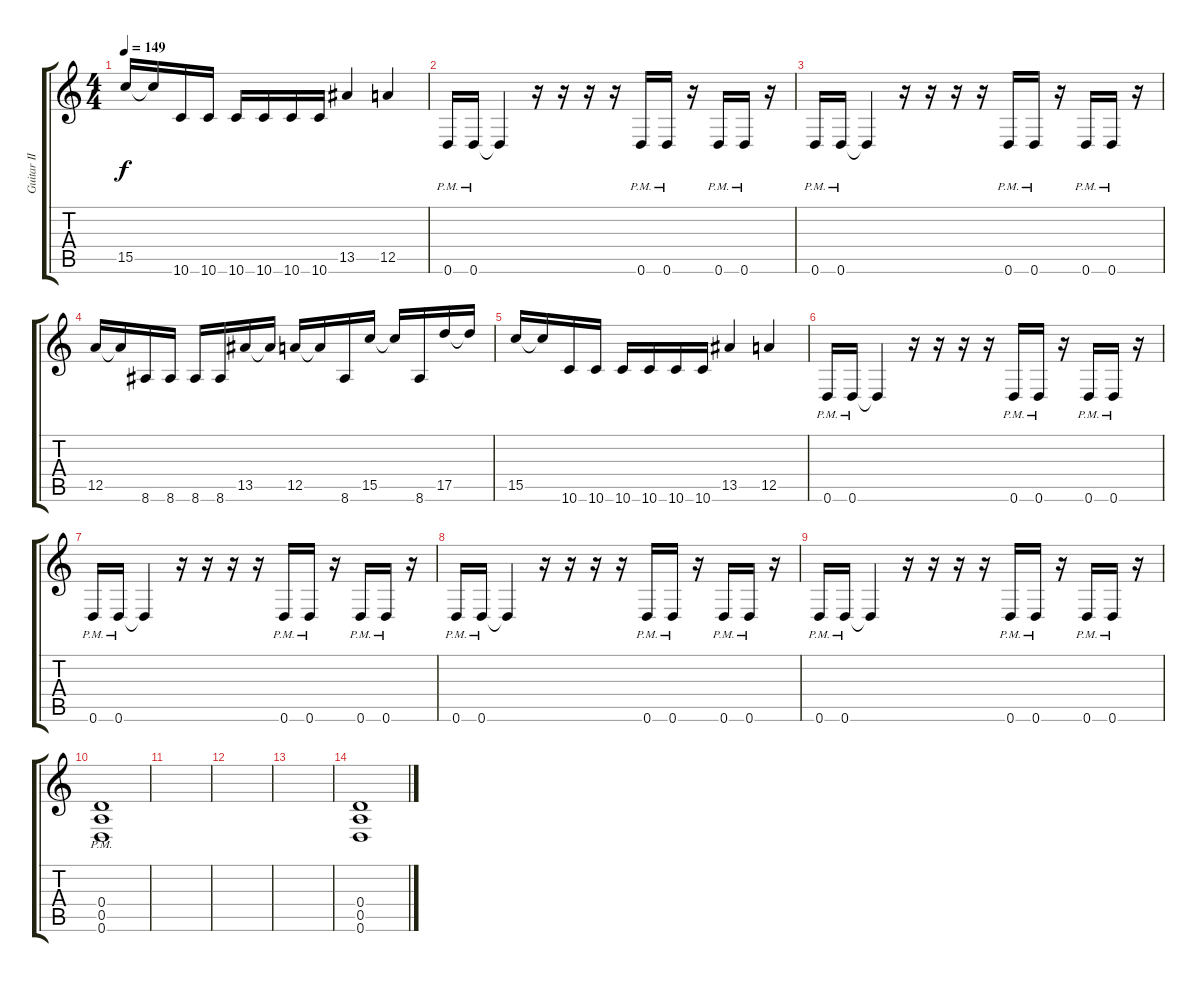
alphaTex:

\track ("Guitar II" "Guitar II") {instrument distortionguitar}
\staff {score tabs}
\tuning (E4 B3 G3 D3 A2 D2) {hide}
\ts (4 4)
\tempo 149
\clef g2
\ks c
15.5.16{dy f} 15.5{t}.16 10.6.16 10.6.16 10.6.16 10.6.16 10.6.16 10.6.16 13.5.4 12.5.4 |
0.6{pm}.16 0.6{pm}.16 0.6{t}.4 r.16 r.16 r.16 r.16 0.6{pm}.16 0.6{pm}.16 r.16 0.6{pm}.16 0.6{pm}.16 r.16 |
0.6{pm}.16 0.6{pm}.16 0.6{t}.4 r.16 r.16 r.16 r.16 0.6{pm}.16 0.6{pm}.16 r.16 0.6{pm}.16 0.6{pm}.16 r.16 |
12.5.16 12.5{t}.16 8.6.16 8.6.16 8.6.16 8.6.16 13.5.16 13.5{t}.16 12.5.16 12.5{t}.16 8.6.16 15.5.16 15.5{t}.16 8.6.16 17.5.16 17.5{t}.16 |
15.5.16 15.5{t}.16 10.6.16 10.6.16 10.6.16 10.6.16 10.6.16 10.6.16 13.5.4 12.5.4 |
0.6{pm}.16 0.6{pm}.16 0.6{t}.4 r.16 r.16 r.16 r.16 0.6{pm}.16 0.6{pm}.16 r.16 0.6{pm}.16 0.6{pm}.16 r.16 |
0.6{pm}.16 0.6{pm}.16 0.6{t}.4 r.16 r.16 r.16 r.16 0.6{pm}.16 0.6{pm}.16 r.16 0.6{pm}.16 0.6{pm}.16 r.16 |
0.6{pm}.16 0.6{pm}.16 0.6{t}.4 r.16 r.16 r.16 r.16 0.6{pm}.16 0.6{pm}.16 r.16 0.6{pm}.16 0.6{pm}.16 r.16 |
0.6{pm}.16 0.6{pm}.16 0.6{t}.4 r.16 r.16 r.16 r.16 0.6{pm}.16 0.6{pm}.16 r.16 0.6{pm}.16 0.6{pm}.16 r.16 |
(0.4{pm} 0.5{pm} 0.6{pm}).1 |
|
|
|
(0.4 0.5 0.6).1
